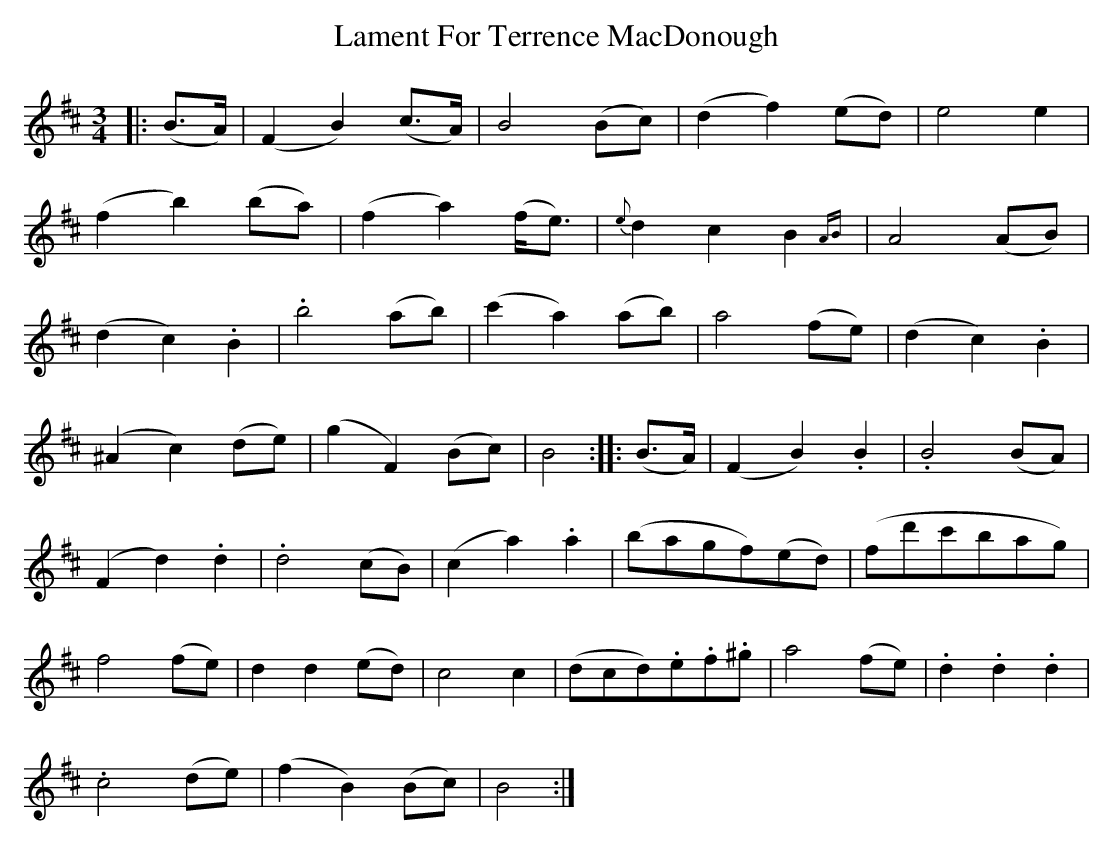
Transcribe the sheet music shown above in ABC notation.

X:1
T: Lament For Terrence MacDonough
M: 3/4
L: 1/8
K: Bmin
|:(B>A)|(F2B2) (c>A)|B4 (Bc)|(d2f2) (ed)|e4 e2|
(f2b2) (ba)|(f2a2) (f<e)|{e}d2c2B2 {AB}|A4 (AB)|
(d2c2).B2|.b4 (ab)|(c'2a2) (ab)|a4 (fe)|(d2c2).B2|
(^A2c2)(de)|(g2F2) (Bc)|B4::(B>A)|(F2B2).B2|.B4 (BA)|
(F2d2).d2|.d4 (cB)|(c2a2).a2|(bagf)(ed)|(fd'c'bag)|
f4 (fe)|d2d2 (ed)|c4 c2|(dcd).e.f.^g|a4 (fe)|.d2.d2.d2|
.c4 (de)|(f2B2) (Bc)|B4:|
